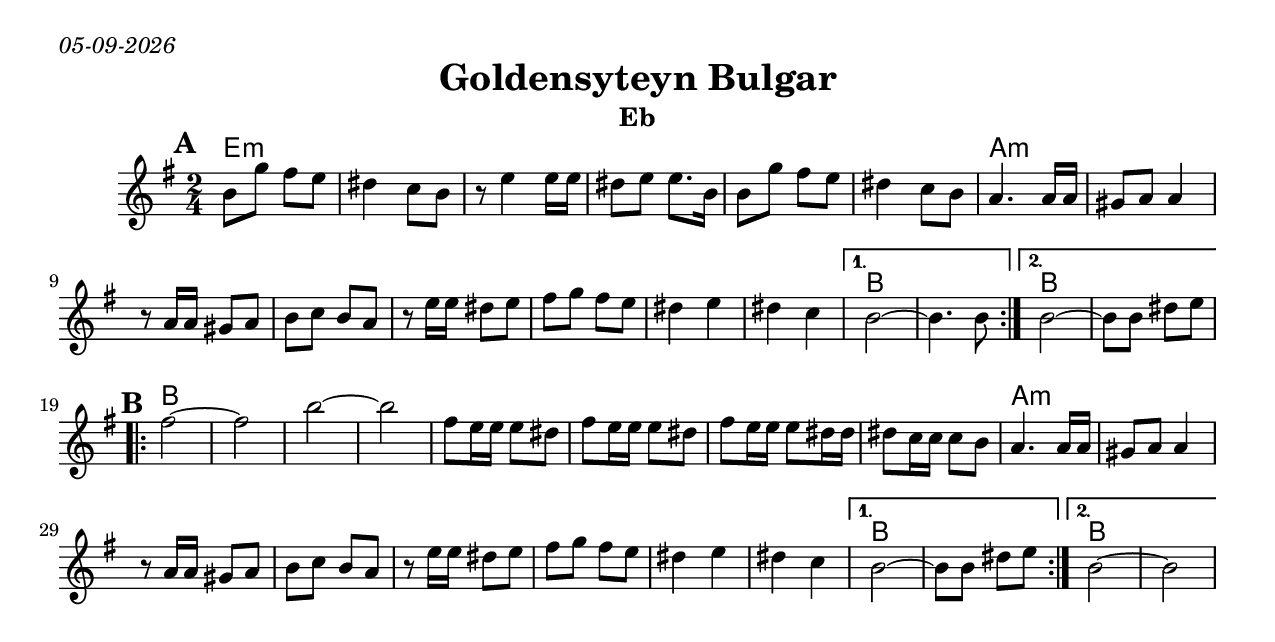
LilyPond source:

\version "2.18.0"
\include "english.ly"
\pointAndClickOff
\paper{
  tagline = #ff
  print-all-headers = ##t
  #(set-paper-size "letter")
}
date = #(strftime "%d-%m-%Y" (localtime (current-time)))

\markup{ \italic{ \date }  }

%\markup{ Got something to say? }

global = {
  \clef treble
  \key g \minor
  \time 2/4
  \set Score.markFormatter = #format-mark-box-alphabet
}

%#################################### Melody ########################
%melody =  \transpose c d \relative c {  %transpose for clarinet
endphrase = {
  r8 c16 c b8 c
  d8 ef d c
  r8 g'16 g fs8 g
  a8 bf a g
  fs4  g %
  fs ef
}

melody = \relative c' {
  \global
  %\partial 16*3 a16 d f   %lead in notes

  \repeat volta 2{
   \mark \default
   d8 bf' a g
   fs4 ef8 d
   r8 g4 g16 g
   %r8 g4. ~
   fs8 g g8. d16
   %g4. d8
   d8 bf'a g
   fs4 ef8 d
   c4. c16 c
   b8 c c4

   \endphrase
  }
  \alternative {
    { d2~
    d4. d8}
    {d2~
    d8 d fs g}
  }
  \break
  \repeat volta 2{
   \mark \default
   a2~
   a2
   d2~
   d2
   \repeat unfold 2{a8 g16 g g8 fs}
   a8 g16 g g8 fs16 fs
   fs8 ef16 ef ef8 d
   c4. c16 c
   b8 c c4
   %c2~ c2
   \endphrase
  }
   \alternative {
     {d2~
    d8 d fs g}
     {d2~d2  }
   }

}
%################################# Lyrics #####################
%\addlyrics{ \set stanza = #"1. " }
%################################# Chords #######################
harmonies = \chordmode {
  g2*6:m
  c2*8:m
  d2*2
  d2*2
 %b
 d2*8
 c2*8:m
 d2*2
 d2*2
}

\score {\transpose c a
  <<
    \new ChordNames {
      \set chordChanges = ##f
      \harmonies
    }
    \new Staff   \melody
  >>
  \header{
    title= "Goldensyteyn Bulgar"
    subtitle=""
    composer= ""
    instrument = "Eb"
    arranger= ""
  }
  \layout{indent = 1.0\cm}
  \midi {
    \tempo 4 = 120

    % \midi { }
  }
}
%{
% more verses:
\markup{}
\markup {
  \fill-line {
    \hspace #0.1 % distance from left margin
    \column {
      \line { "1."
	\column {
	  ""
	}
      }
      \hspace #0.2 % vertical distance between verses
      \line { "2."
	\column {
	 ""
	}
      }
    }
    \hspace #0.1  % horiz. distance between columns
    \column {
      \line { "3."
	\column {
	  ""
	}
      }
      \hspace #0.2 % distance between verses
      \line { "4."
	\column {
	 ""
	}
      }
    }
    \hspace #0.1 % distance to right margin
  }
}

%}
